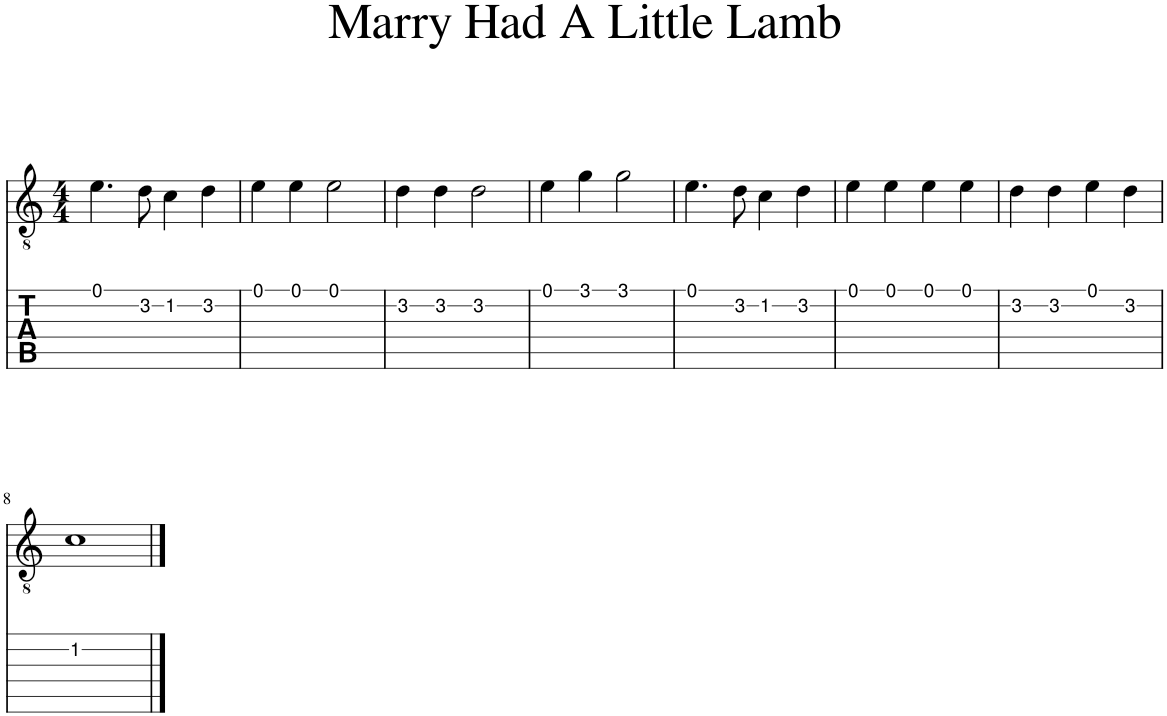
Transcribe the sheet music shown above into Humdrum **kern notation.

**kern	**kern
*part1	*part1
*staff2	*staff1
*I"Guitar	*
*I'Guit.	*
*stria6	*
*	*clefGv2
*k[]	*k[]
*M4/4	*M4/4
=1	=1
4.e	4.e\
8d	8d\
4c	4c\
4d	4d\
=2	=2
4e	4e\
4e	4e\
2e	2e\
=3	=3
4d	4d\
4d	4d\
2d	2d\
=4	=4
4e	4e\
4g	4g\
2g	2g\
=5	=5
4.e	4.e\
8d	8d\
4c	4c\
4d	4d\
=6	=6
4e	4e\
4e	4e\
4e	4e\
4e	4e\
=7	=7
4d	4d\
4d	4d\
4e	4e\
4d	4d\
!!LO:LB:g=z
=8	=8
1c	1c
==	==
*-	*-
